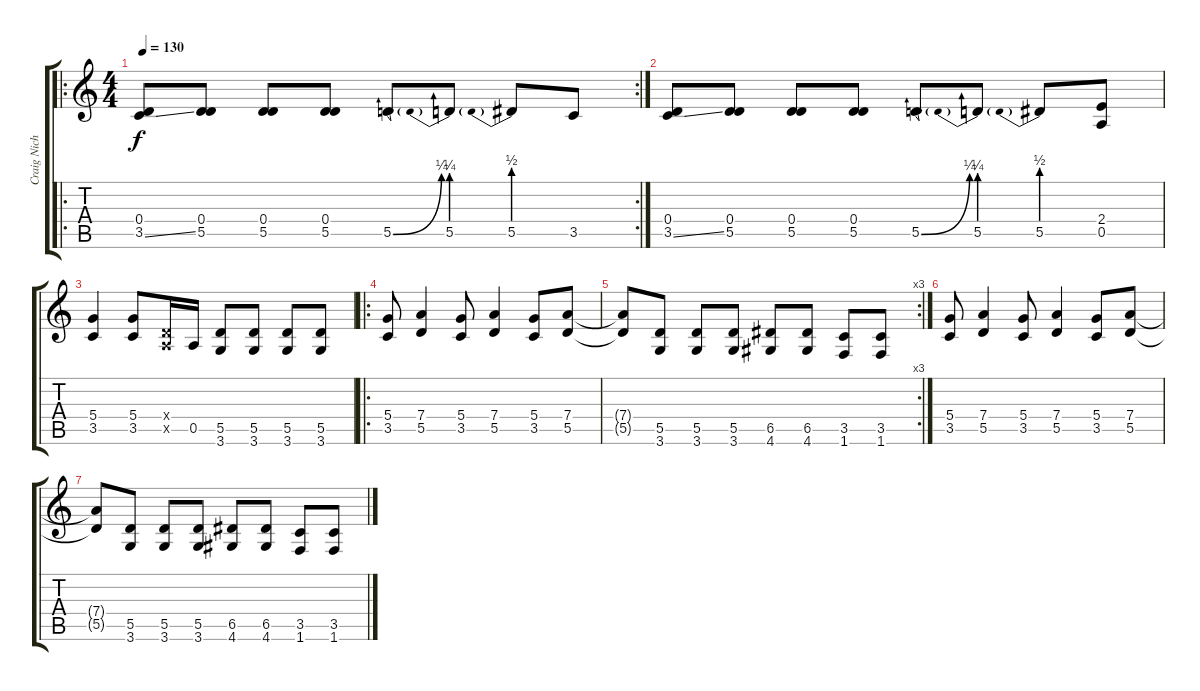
\track ("Craig Nicholls - Guitare Disto" "Craig Nich") {instrument distortionguitar}
\staff {score tabs}
\tuning (E4 B3 G3 D3 A2 E2) {hide}
\ro
\rc 2
\ts (4 4)
\tempo 130
\clef g2
\ks c
(0.4 3.5{ss}).8{dy f} (0.4 5.5).8 (0.4 5.5).8 (0.4 5.5).8 5.5{be (bend 0 0 60 1)}.8 5.5{be (prebend 0 1 60 1)}.8 5.5{be (prebend 0 2 60 2)}.8 3.5.8 |
(0.4 3.5{ss}).8 (0.4 5.5).8 (0.4 5.5).8 (0.4 5.5).8 5.5{be (bend 0 0 60 1)}.8 5.5{be (prebend 0 1 60 1)}.8 5.5{be (prebend 0 2 60 2)}.8 (2.4 0.5).8 |
(5.4 3.5).4 (5.4 3.5).8 (0.4{x} 0.5{x}).16 0.5.16 (5.5 3.6).8 (5.5 3.6).8 (5.5 3.6).8 (5.5 3.6).8 |
\ro
(5.4 3.5).8 (7.4 5.5).4 (5.4 3.5).8 (7.4 5.5).4 (5.4 3.5).8 (7.4 5.5).8 |
\rc 3
(7.4{t} 5.5{t}).8 (5.5 3.6).8 (5.5 3.6).8 (5.5 3.6).8 (6.5 4.6).8 (6.5 4.6).8 (3.5 1.6).8 (3.5 1.6).8 |
(5.4 3.5).8 (7.4 5.5).4 (5.4 3.5).8 (7.4 5.5).4 (5.4 3.5).8 (7.4 5.5).8 |
(7.4{t} 5.5{t}).8 (5.5 3.6).8 (5.5 3.6).8 (5.5 3.6).8 (6.5 4.6).8 (6.5 4.6).8 (3.5 1.6).8 (3.5 1.6).8
